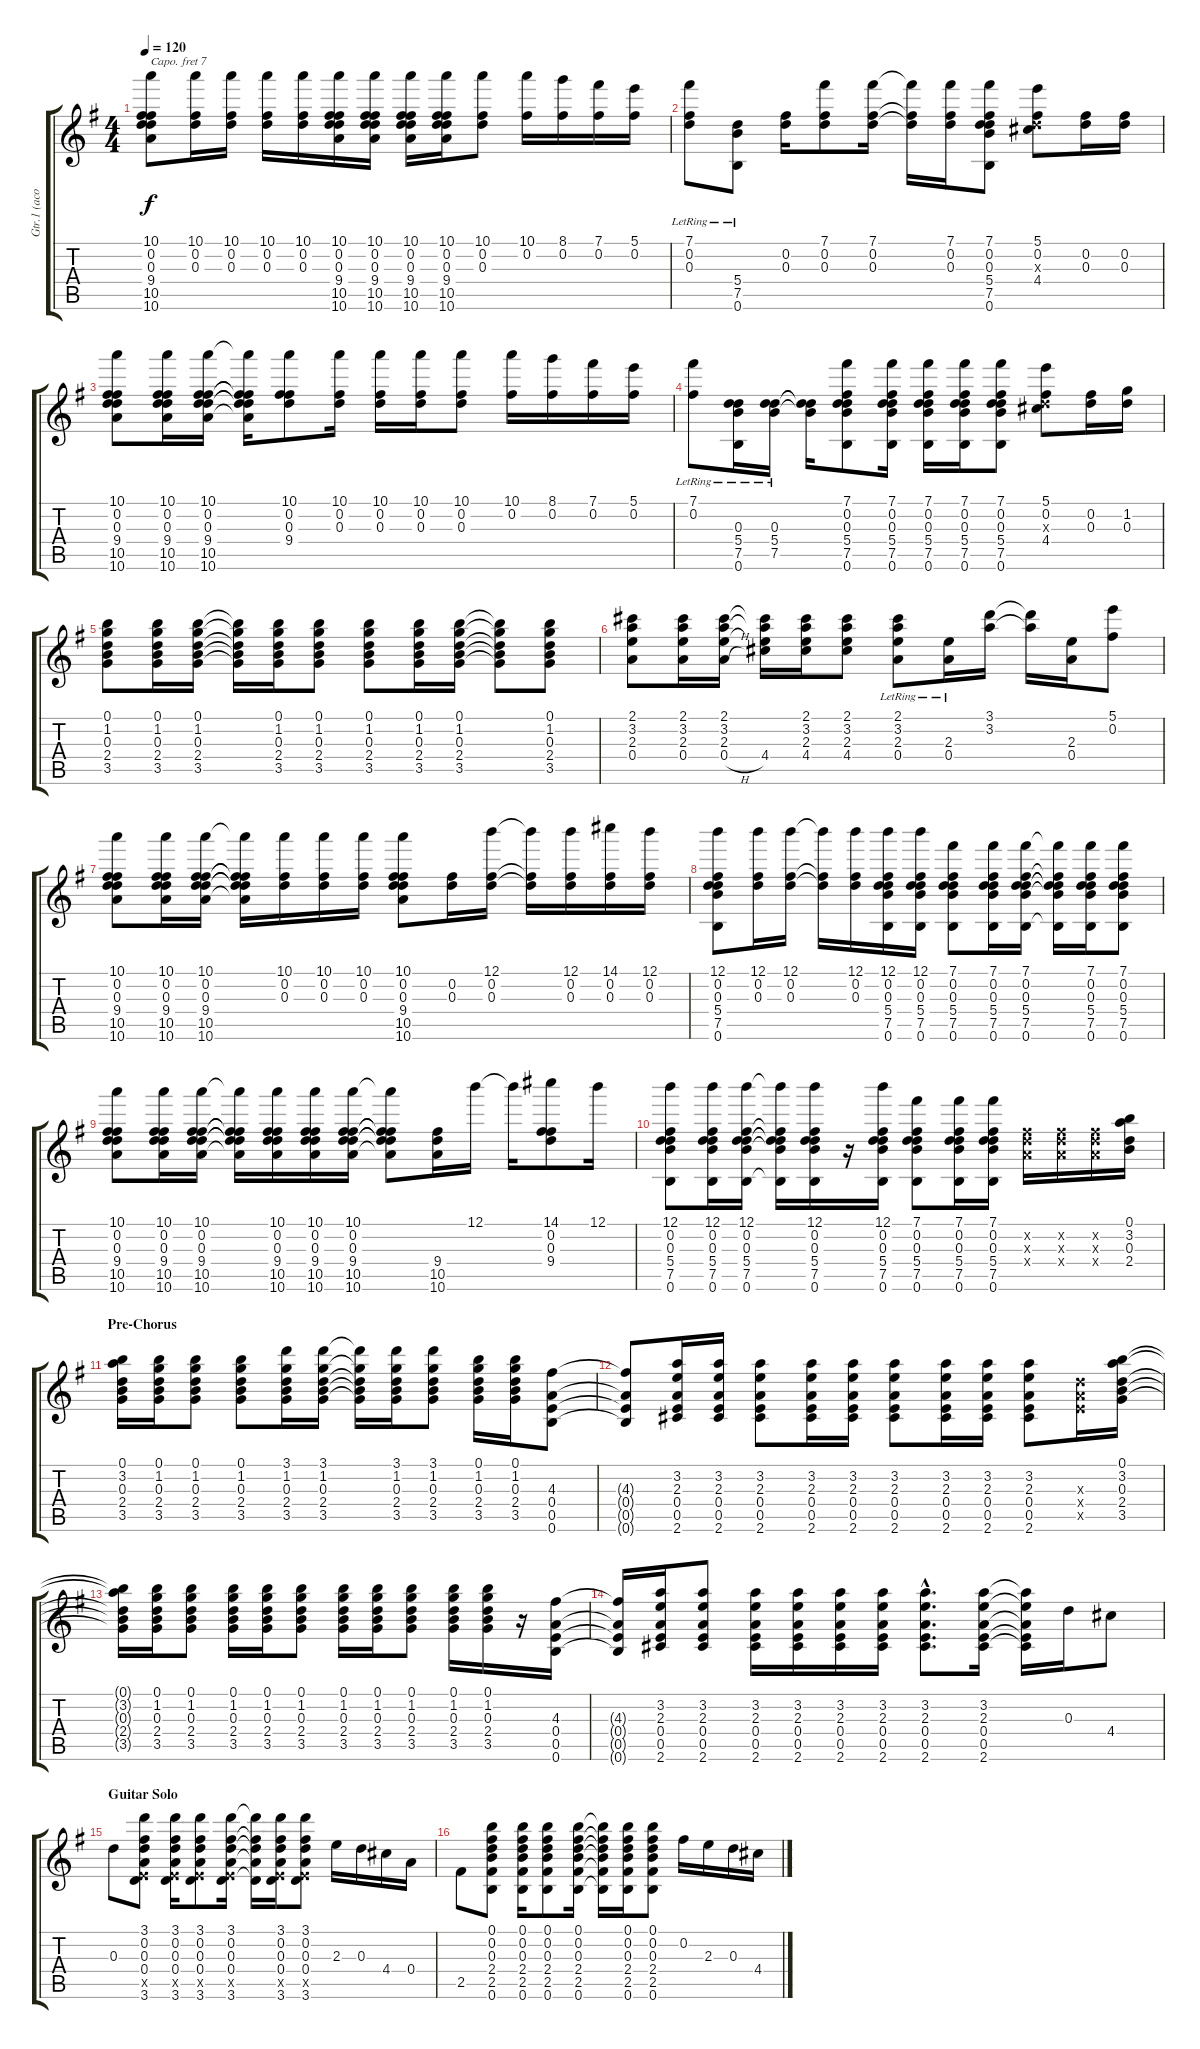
\track ("Gtr.1 (acous.)" "Gtr.1 (aco") {instrument acousticguitarsteel}
\staff {score tabs}
\capo 7
\tuning (E4 B3 G3 D3 A2 E2) {hide}
\ts (4 4)
\tempo 120
\clef g2
\ks g
(10.1 0.2 0.3 9.4 10.5 10.6).8{dy f} (10.1 0.2 0.3).16 (10.1 0.2 0.3).16 (10.1 0.2 0.3).16 (10.1 0.2 0.3).16 (10.1 0.2 0.3 9.4 10.5 10.6).16 (10.1 0.2 0.3 9.4 10.5 10.6).16 (10.1 0.2 0.3 9.4 10.5 10.6).16 (10.1 0.2 0.3 9.4 10.5 10.6).16 (10.1 0.2 0.3).8 (10.1 0.2).16 (8.1 0.2).16 (7.1 0.2).16 (5.1 0.2).16 |
(7.1{lr} 0.2{lr} 0.3{lr}).8 (5.4{lr} 7.5{lr} 0.6{lr}).8 (0.2 0.3).16 (7.1 0.2 0.3).8 (7.1 0.2 0.3).16 (7.1{t} 0.2{t} 0.3{t}).16 (7.1 0.2 0.3).16 (7.1 0.2 0.3 5.4 7.5 0.6).8 (5.1 0.2 0.3{x} 4.4).8 (0.2 0.3).16 (0.2 0.3).16 |
(10.1 0.2 0.3 9.4 10.5 10.6).8 (10.1 0.2 0.3 9.4 10.5 10.6).16 (10.1 0.2 0.3 9.4 10.5 10.6).16 (10.1{t} 0.2{t} 0.3{t} 9.4{t} 10.5{t} 10.6{t}).16 (10.1 0.2 0.3 9.4).8 (10.1 0.2 0.3).16 (10.1 0.2 0.3).16 (10.1 0.2 0.3).16 (10.1 0.2 0.3).8 (10.1 0.2).16 (8.1 0.2).16 (7.1 0.2).16 (5.1 0.2).16 |
(7.1{lr} 0.2{lr}).8 (0.3 5.4 7.5 0.6{lr}).16 (0.3 5.4{lr} 7.5{lr}).16 (0.3{t} 5.4{t} 7.5{t}).16 (7.1 0.2 0.3 5.4 7.5 0.6).8 (7.1 0.2 0.3 5.4 7.5 0.6).16 (7.1 0.2 0.3 5.4 7.5 0.6).16 (7.1 0.2 0.3 5.4 7.5 0.6).16 (7.1 0.2 0.3 5.4 7.5 0.6).8 (5.1 0.2 0.3{x} 4.4).8 (0.2 0.3).16 (1.2 0.3).16 |
(0.1 1.2 0.3 2.4 3.5).8 (0.1 1.2 0.3 2.4 3.5).16 (0.1 1.2 0.3 2.4 3.5).16 (0.1{t} 1.2{t} 0.3{t} 2.4{t} 3.5{t}).16 (0.1 1.2 0.3 2.4 3.5).16 (0.1 1.2 0.3 2.4 3.5).8 (0.1 1.2 0.3 2.4 3.5).8 (0.1 1.2 0.3 2.4 3.5).16 (0.1 1.2 0.3 2.4 3.5).16 (0.1{t} 1.2{t} 0.3{t} 2.4{t} 3.5{t}).8 (0.1 1.2 0.3 2.4 3.5).8 |
(2.1 3.2 2.3 0.4).8 (2.1 3.2 2.3 0.4).16 (2.1 3.2 2.3 0.4{h}).16 (2.1{t} 3.2{t} 2.3{t} 4.4).16 (2.1 3.2 2.3 4.4).16 (2.1 3.2 2.3 4.4).8 (2.1{lr} 3.2{lr} 2.3 0.4).8 (2.3{lr} 0.4{lr}).16 (3.1 3.2).16 (3.1{t} 3.2{t}).16 (2.3 0.4).16 (5.1 0.2).8 |
(10.1 0.2 0.3 9.4 10.5 10.6).8 (10.1 0.2 0.3 9.4 10.5 10.6).16 (10.1 0.2 0.3 9.4 10.5 10.6).16 (10.1{t} 0.2{t} 0.3{t} 9.4{t} 10.5{t} 10.6{t}).16 (10.1 0.2 0.3).16 (10.1 0.2 0.3).16 (10.1 0.2 0.3).16 (10.1 0.2 0.3 9.4 10.5 10.6).8 (0.2 0.3).16 (12.1 0.2 0.3).16 (12.1{t} 0.2{t} 0.3{t}).16 (12.1 0.2 0.3).16 (14.1 0.2 0.3).16 (12.1 0.2 0.3).16 |
(12.1 0.2 0.3 5.4 7.5 0.6).8 (12.1 0.2 0.3).16 (12.1 0.2 0.3).16 (12.1{t} 0.2{t} 0.3{t}).16 (12.1 0.2 0.3).16 (12.1 0.2 0.3 5.4 7.5 0.6).16 (12.1 0.2 0.3 5.4 7.5 0.6).16 (7.1 0.2 0.3 5.4 7.5 0.6).8 (7.1 0.2 0.3 5.4 7.5 0.6).16 (7.1 0.2 0.3 5.4 7.5 0.6).16 (7.1{t} 0.2{t} 0.3{t} 5.4{t} 7.5{t} 0.6{t}).16 (7.1 0.2 0.3 5.4 7.5 0.6).16 (7.1 0.2 0.3 5.4 7.5 0.6).8 |
(10.1 0.2 0.3 9.4 10.5 10.6).8 (10.1 0.2 0.3 9.4 10.5 10.6).16 (10.1 0.2 0.3 9.4 10.5 10.6).16 (10.1{t} 0.2{t} 0.3{t} 9.4{t} 10.5{t} 10.6{t}).16 (10.1 0.2 0.3 9.4 10.5 10.6).16 (10.1 0.2 0.3 9.4 10.5 10.6).16 (10.1 0.2 0.3 9.4 10.5 10.6).16 (10.1{t} 0.2{t} 0.3{t} 9.4{t} 10.5{t} 10.6{t}).8 (9.4 10.5 10.6).16 12.1.16 12.1{t}.16 (14.1 0.2 0.3 9.4).8 12.1.16 |
(12.1 0.2 0.3 5.4 7.5 0.6).8 (12.1 0.2 0.3 5.4 7.5 0.6).16 (12.1 0.2 0.3 5.4 7.5 0.6).16 (12.1{t} 0.2{t} 0.3{t} 5.4{t} 7.5{t} 0.6{t}).16 (12.1 0.2 0.3 5.4 7.5 0.6).16 r.16 (12.1 0.2 0.3 5.4 7.5 0.6).16 (7.1 0.2 0.3 5.4 7.5 0.6).8 (7.1 0.2 0.3 5.4 7.5 0.6).16 (7.1 0.2 0.3 5.4 7.5 0.6).16 (0.2{x} 0.3{x} 0.4{x}).16 (0.2{x} 0.3{x} 0.4{x}).16 (0.2{x} 0.3{x} 0.4{x}).16 (0.1 3.2 0.3 2.4).16 |
\section ("" "Pre-Chorus")
(0.1 3.2 0.3 2.4 3.5).16 (0.1 1.2 0.3 2.4 3.5).16 (0.1 1.2 0.3 2.4 3.5).8 (0.1 1.2 0.3 2.4 3.5).8 (3.1 1.2 0.3 2.4 3.5).16 (3.1 1.2 0.3 2.4 3.5).16 (3.1{t} 1.2{t} 0.3{t} 2.4{t} 3.5{t}).16 (3.1 1.2 0.3 2.4 3.5).16 (3.1 1.2 0.3 2.4 3.5).8 (0.1 1.2 0.3 2.4 3.5).16 (0.1 1.2 0.3 2.4 3.5).16 (4.3 0.4 0.5 0.6).8 |
(4.3{t} 0.4{t} 0.5{t} 0.6{t}).8 (3.2 2.3 0.4 0.5 2.6).16 (3.2 2.3 0.4 0.5 2.6).16 (3.2 2.3 0.4 0.5 2.6).8 (3.2 2.3 0.4 0.5 2.6).16 (3.2 2.3 0.4 0.5 2.6).16 (3.2 2.3 0.4 0.5 2.6).8 (3.2 2.3 0.4 0.5 2.6).16 (3.2 2.3 0.4 0.5 2.6).16 (3.2 2.3 0.4 0.5 2.6).8 (0.3{x} 0.4{x} 0.5{x}).16 (0.1 3.2 0.3 2.4 3.5).16 |
(0.1{t} 3.2{t} 0.3{t} 2.4{t} 3.5{t}).16 (0.1 1.2 0.3 2.4 3.5).16 (0.1 1.2 0.3 2.4 3.5).8 (0.1 1.2 0.3 2.4 3.5).16 (0.1 1.2 0.3 2.4 3.5).16 (0.1 1.2 0.3 2.4 3.5).8 (0.1 1.2 0.3 2.4 3.5).16 (0.1 1.2 0.3 2.4 3.5).16 (0.1 1.2 0.3 2.4 3.5).8 (0.1 1.2 0.3 2.4 3.5).16 (0.1 1.2 0.3 2.4 3.5).16 r.16 (4.3 0.4 0.5 0.6).16 |
(4.3{t} 0.4{t} 0.5{t} 0.6{t}).16 (3.2 2.3 0.4 0.5 2.6).16 (3.2 2.3 0.4 0.5 2.6).8 (3.2 2.3 0.4 0.5 2.6).16 (3.2 2.3 0.4 0.5 2.6).16 (3.2 2.3 0.4 0.5 2.6).16 (3.2 2.3 0.4 0.5 2.6).16 (3.2{hac} 2.3{hac} 0.4{hac} 0.5{hac} 2.6{hac}).8{d} (3.2 2.3 0.4 0.5 2.6).16 (3.2{t} 2.3{t} 0.4{t} 0.5{t} 2.6{t}).16 0.3.16 4.4.8 |
\section ("" "Guitar Solo")
0.3.8 (3.1 0.2 0.3 0.4 0.5{x} 3.6).8 (3.1 0.2 0.3 0.4 0.5{x} 3.6).16 (3.1 0.2 0.3 0.4 0.5{x} 3.6).8 (3.1 0.2 0.3 0.4 0.5{x} 3.6).16 (3.1{t} 0.2{t} 0.3{t} 0.4{t} 3.6{t}).16 (3.1 0.2 0.3 0.4 0.5{x} 3.6).16 (3.1 0.2 0.3 0.4 0.5{x} 3.6).8 2.3.16 0.3.16 4.4.16 0.4.16 |
2.5.8 (0.1 0.2 0.3 2.4 2.5 0.6).8 (0.1 0.2 0.3 2.4 2.5 0.6).16 (0.1 0.2 0.3 2.4 2.5 0.6).8 (0.1 0.2 0.3 2.4 2.5 0.6).16 (0.1{t} 0.2{t} 0.3{t} 2.4{t} 2.5{t} 0.6{t}).16 (0.1 0.2 0.3 2.4 2.5 0.6).16 (0.1 0.2 0.3 2.4 2.5 0.6).8 0.2.16 2.3.16 0.3.16 4.4.16
